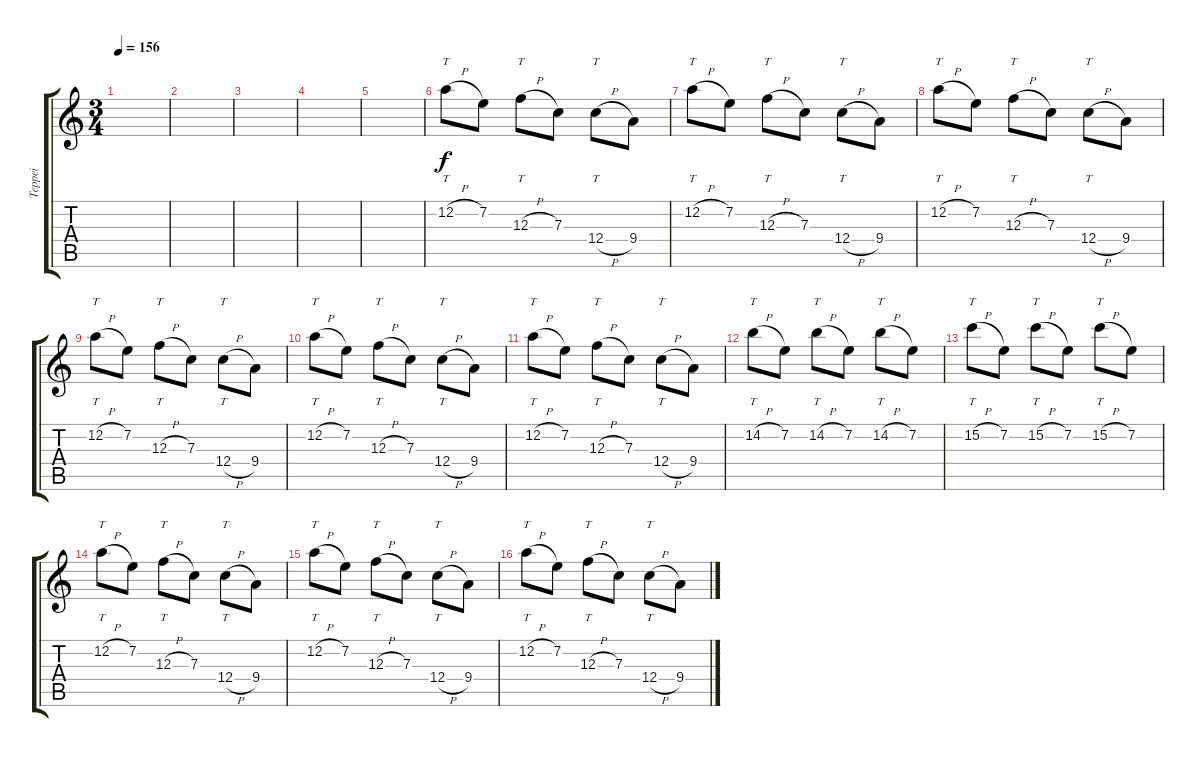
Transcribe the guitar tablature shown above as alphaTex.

\track ("Teppei" "Teppei") {instrument overdrivenguitar}
\staff {score tabs}
\tuning (D4 A3 F3 C3 G2 C2) {hide}
\ts (3 4)
\tempo 156
\clef g2
\ks c
|
|
|
|
|
12.2{h}.8{tt} 7.2.8 12.3{h}.8{tt} 7.3.8 12.4{h}.8{tt} 9.4.8 |
12.2{h}.8{tt} 7.2.8 12.3{h}.8{tt} 7.3.8 12.4{h}.8{tt} 9.4.8 |
12.2{h}.8{tt} 7.2.8 12.3{h}.8{tt} 7.3.8 12.4{h}.8{tt} 9.4.8 |
12.2{h}.8{tt} 7.2.8 12.3{h}.8{tt} 7.3.8 12.4{h}.8{tt} 9.4.8 |
12.2{h}.8{tt} 7.2.8 12.3{h}.8{tt} 7.3.8 12.4{h}.8{tt} 9.4.8 |
12.2{h}.8{tt} 7.2.8 12.3{h}.8{tt} 7.3.8 12.4{h}.8{tt} 9.4.8 |
14.2{h}.8{tt} 7.2.8 14.2{h}.8{tt} 7.2.8 14.2{h}.8{tt} 7.2.8 |
15.2{h}.8{tt} 7.2.8 15.2{h}.8{tt} 7.2.8 15.2{h}.8{tt} 7.2.8 |
12.2{h}.8{tt} 7.2.8 12.3{h}.8{tt} 7.3.8 12.4{h}.8{tt} 9.4.8 |
12.2{h}.8{tt} 7.2.8 12.3{h}.8{tt} 7.3.8 12.4{h}.8{tt} 9.4.8 |
12.2{h}.8{tt} 7.2.8 12.3{h}.8{tt} 7.3.8 12.4{h}.8{tt} 9.4.8
